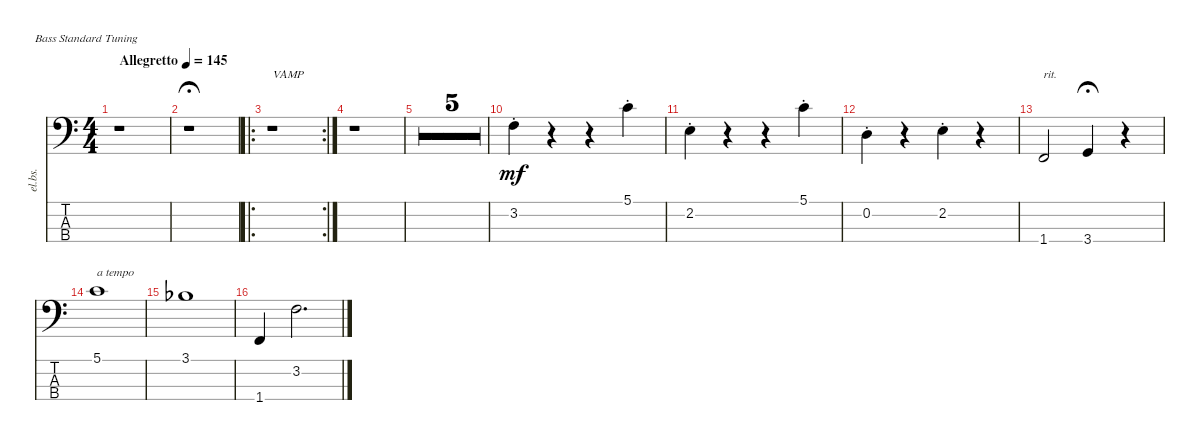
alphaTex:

\defaultSystemsLayout 4
\bracketExtendMode nobrackets
\track ("Electric Bass" "el.bs.") {defaultSystemsLayout 6 multiBarRest instrument electricbassfinger}
\staff {score tabs}
\tuning (G2 D2 A1 E1)
\ts (4 4)
\tempo (145 "Allegretto")
\clef f4
\ks c
r.1{dy mf instrument electricbassfinger beam Down} |
r.1{fermata (medium 0.5) beam Down} |
\ro
\rc 2
r.1{txt "VAMP" beam Down} |
r.1{beam Down} |
r.1{beam Down} |
r.1{beam Down} |
r.1{beam Down} |
r.1{beam Down} |
r.1{beam Down} |
3.2{st}.4{beam Down} r.4{beam Down} r.4{beam Down} 5.1{st}.4{beam Down} |
2.2{st}.4{beam Down} r.4{beam Down} r.4{beam Down} 5.1{st}.4{beam Down} |
0.2{st}.4{beam Down} r.4{beam Down} 2.2{st}.4{beam Down} r.4{beam Down} |
1.4.2{txt "rit." beam Up} 3.4.4{fermata (medium 0.5) beam Up} r.4{beam Down} |
5.1.1{txt "a tempo" beam Down} |
3.1{acc b}.1{beam Down} |
1.4.4{beam Up} 3.2.2{d beam Down}
